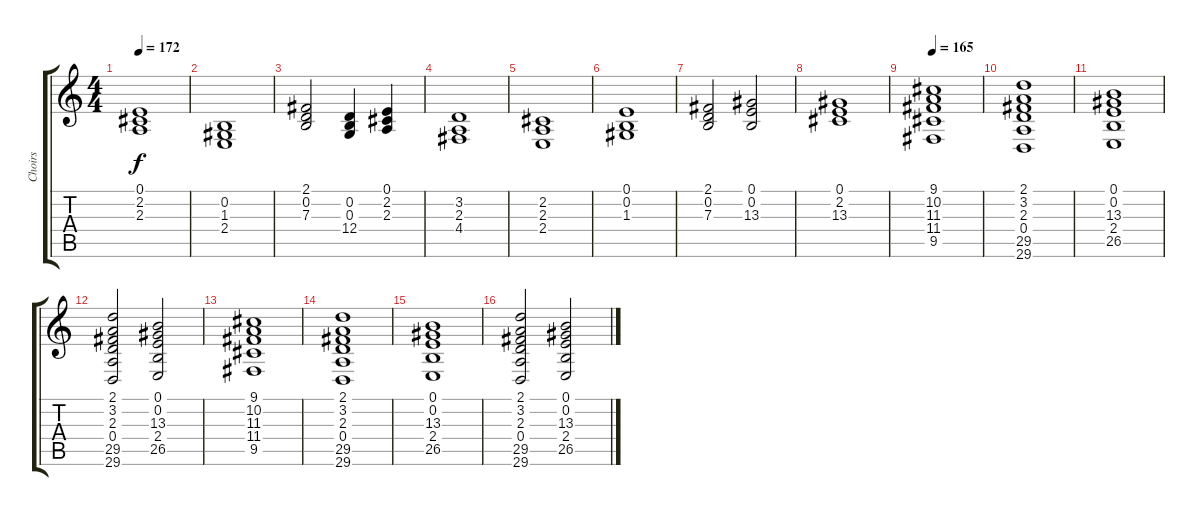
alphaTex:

\track ("Choirs" "Choirs") {instrument choiraahs}
\staff {score tabs}
\tuning (E4 B3 G3 D3 A2 E2) {hide}
\ts (4 4)
\tempo 172
\clef g2
\ks c
(0.1 2.2 2.3).1{dy f} |
(0.2 1.3 2.4).1 |
(2.1 0.2 7.3).2 (0.2 0.3 12.4).4 (0.1 2.2 2.3).4 |
(3.2 2.3 4.4).1 |
(2.2 2.3 2.4).1 |
(0.1 0.2 1.3).1 |
(2.1 0.2 7.3).2{volume 11} (0.1 0.2 13.3).2 |
(0.1 2.2 13.3).1 |
\tempo 165
(9.1 10.2 11.3 11.4 9.5).1 |
(2.1 3.2 2.3 0.4 29.5 29.6).1 |
(0.1 0.2 13.3 2.4 26.5).1 |
(2.1 3.2 2.3 0.4 29.5 29.6).2 (0.1 0.2 13.3 2.4 26.5).2 |
(9.1 10.2 11.3 11.4 9.5).1 |
(2.1 3.2 2.3 0.4 29.5 29.6).1 |
(0.1 0.2 13.3 2.4 26.5).1 |
(2.1 3.2 2.3 0.4 29.5 29.6).2 (0.1 0.2 13.3 2.4 26.5).2
